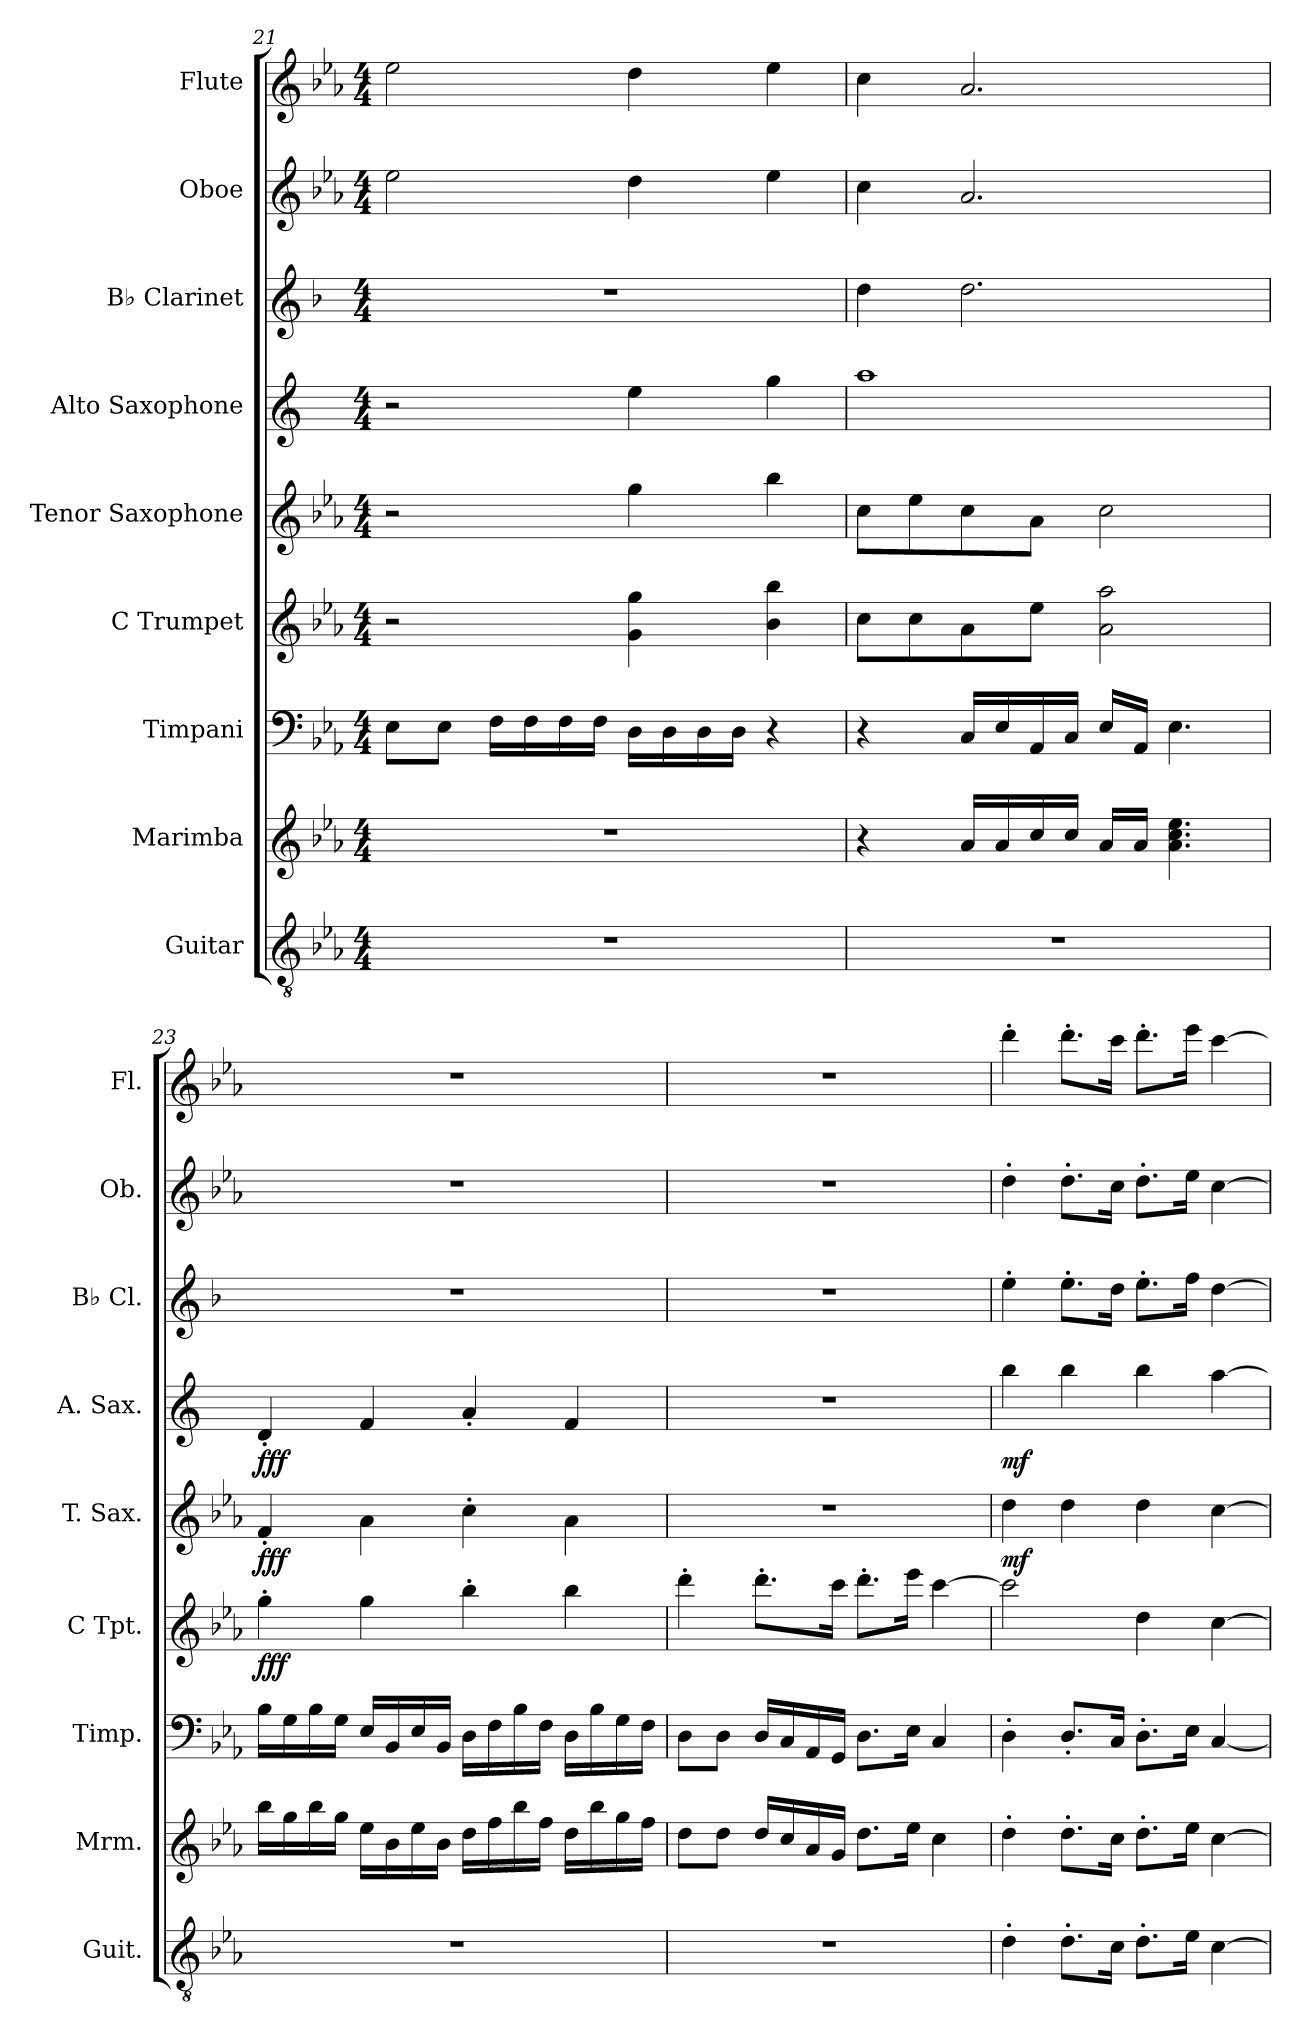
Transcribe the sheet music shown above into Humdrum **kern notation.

**kern	**kern	**kern	**kern	**dynam	**kern	**dynam	**kern	**dynam	**kern	**kern	**kern
*part9	*part8	*part7	*part6	*part6	*part5	*part5	*part4	*part4	*part3	*part2	*part1
*staff9	*staff8	*staff7	*staff6	*staff6	*staff5	*staff5	*staff4	*staff4	*staff3	*staff2	*staff1
*I"Guitar	*I"Marimba	*I"Timpani	*I"C Trumpet	*	*I"Tenor Saxophone	*	*I"Alto Saxophone	*	*I"B♭ Clarinet	*I"Oboe	*I"Flute
*I'Guit.	*I'Mrm.	*I'Timp.	*I'C Tpt.	*	*I'T. Sax.	*	*I'A. Sax.	*	*I'B♭ Cl.	*I'Ob.	*I'Fl.
!!LO:PB:g=z
*clefGv2	*clefG2	*clefF4	*clefG2	*	*clefG2	*	*clefG2	*	*clefG2	*clefG2	*clefG2
*	*	*	*	*	*ITrd8c14	*	*ITrd5c9	*	*ITrd1c2	*	*
*k[b-e-a-]	*k[b-e-a-]	*k[b-e-a-]	*k[b-e-a-]	*	*k[b-e-a-]	*	*k[b-e-a-]	*	*k[b-e-a-]	*k[b-e-a-]	*k[b-e-a-]
*E-:	*E-:	*E-:	*E-:	*	*E-:	*	*E-:	*	*E-:	*E-:	*E-:
*M4/4	*M4/4	*M4/4	*M4/4	*	*M4/4	*	*M4/4	*	*M4/4	*M4/4	*M4/4
=21	=21	=21	=21	=21	=21	=21	=21	=21	=21	=21	=21
1r	1r	8E-\L	2r	.	2r	.	2r	.	1r	2ee-\	2ee-\
.	.	8E-\J	.	.	.	.	.	.	.	.	.
.	.	16F\LL	.	.	.	.	.	.	.	.	.
.	.	16F\	.	.	.	.	.	.	.	.	.
.	.	16F\	.	.	.	.	.	.	.	.	.
.	.	16F\JJ	.	.	.	.	.	.	.	.	.
.	.	16D\LL	4g\ 4gg\	.	4g\	.	4g\	.	.	4dd\	4dd\
.	.	16D\	.	.	.	.	.	.	.	.	.
.	.	16D\	.	.	.	.	.	.	.	.	.
.	.	16D\JJ	.	.	.	.	.	.	.	.	.
.	.	4r	4b-\ 4bb-\	.	4b-\	.	4b-\	.	.	4ee-\	4ee-\
=22	=22	=22	=22	=22	=22	=22	=22	=22	=22	=22	=22
1r	4r	4r	8cc\L	.	8c\L	.	1cc	.	4cc\	4cc\	4cc\
.	.	.	8cc\	.	8e-\	.	.	.	.	.	.
.	16a-/LL	16C/LL	8a-\	.	8c\	.	.	.	2.cc\	2.a-/	2.a-/
.	16a-/	16E-/	.	.	.	.	.	.	.	.	.
.	16cc/	16AA-/	8ee-\J	.	8A-\J	.	.	.	.	.	.
.	16cc/JJ	16C/JJ	.	.	.	.	.	.	.	.	.
.	16a-/LL	16E-/LL	2a-\ 2aa-\	.	2c\	.	.	.	.	.	.
.	16a-/JJ	16AA-/JJ	.	.	.	.	.	.	.	.	.
.	4.a-\ 4.cc\ 4.ee-\	4.E-\	.	.	.	.	.	.	.	.	.
=23	=23	=23	=23	=23	=23	=23	=23	=23	=23	=23	=23
!	!	!	!	!LO:DY:b	!	!LO:DY:b	!	!LO:DY:b	!	!	!
1r	16bb-\LL	16B-\LL	4gg'\	fff	4F'/	fff	4F'/	fff	1r	1r	1r
.	16gg\	16G\	.	.	.	.	.	.	.	.	.
.	16bb-\	16B-\	.	.	.	.	.	.	.	.	.
.	16gg\JJ	16G\JJ	.	.	.	.	.	.	.	.	.
.	16ee-\LL	16E-/LL	4gg\	.	4A-\	.	4A-/	.	.	.	.
.	16b-\	16BB-/	.	.	.	.	.	.	.	.	.
.	16ee-\	16E-/	.	.	.	.	.	.	.	.	.
.	16b-\JJ	16BB-/JJ	.	.	.	.	.	.	.	.	.
.	16dd\LL	16D\LL	4bb-'\	.	4c'\	.	4c'/	.	.	.	.
.	16ff\	16F\	.	.	.	.	.	.	.	.	.
.	16bb-\	16B-\	.	.	.	.	.	.	.	.	.
.	16ff\JJ	16F\JJ	.	.	.	.	.	.	.	.	.
.	16dd\LL	16D\LL	4bb-\	.	4A-\	.	4A-/	.	.	.	.
.	16bb-\	16B-\	.	.	.	.	.	.	.	.	.
.	16gg\	16G\	.	.	.	.	.	.	.	.	.
.	16ff\JJ	16F\JJ	.	.	.	.	.	.	.	.	.
!!LO:PB:g=z
=24	=24	=24	=24	=24	=24	=24	=24	=24	=24	=24	=24
1r	8dd\L	8D\L	4ddd'\	.	1r	.	1r	.	1r	1r	1r
.	8dd\J	8D\J	.	.	.	.	.	.	.	.	.
.	16dd/LL	16D/LL	8.ddd'\L	.	.	.	.	.	.	.	.
.	16cc/	16C/	.	.	.	.	.	.	.	.	.
.	16a-/	16AA-/	.	.	.	.	.	.	.	.	.
.	16g/JJ	16GG/JJ	16ccc\Jk	.	.	.	.	.	.	.	.
.	8.dd\L	8.D\L	8.ddd'\L	.	.	.	.	.	.	.	.
.	16ee-\Jk	16E-\Jk	16eee-\Jk	.	.	.	.	.	.	.	.
.	4cc\	4C/	[4ccc\	.	.	.	.	.	.	.	.
=25	=25	=25	=25	=25	=25	=25	=25	=25	=25	=25	=25
!	!	!	!	!	!	!LO:DY:b	!	!LO:DY:b	!	!	!
4d'\	4dd'\	4D'\	2ccc\]	.	4d\	mf	4dd\	mf	4dd'\	4dd'\	4ddd'\
8.d'\L	8.dd'\L	8.D'/L	.	.	4d\	.	4dd\	.	8.dd'\L	8.dd'\L	8.ddd'\L
16c\Jk	16cc\Jk	16C/Jk	.	.	.	.	.	.	16cc\Jk	16cc\Jk	16ccc\Jk
8.d'\L	8.dd'\L	8.D'\L	4dd\	.	4d\	.	4dd\	.	8.dd'\L	8.dd'\L	8.ddd'\L
16e-\Jk	16ee-\Jk	16E-\Jk	.	.	.	.	.	.	16ee-\Jk	16ee-\Jk	16eee-\Jk
[4c\	[4cc\	[4C/	[4cc\	.	[4c\	.	[4cc\	.	[4cc\	[4cc\	[4ccc\
=	=	=	=	=	=	=	=	=	=	=	=
*-	*-	*-	*-	*-	*-	*-	*-	*-	*-	*-	*-
